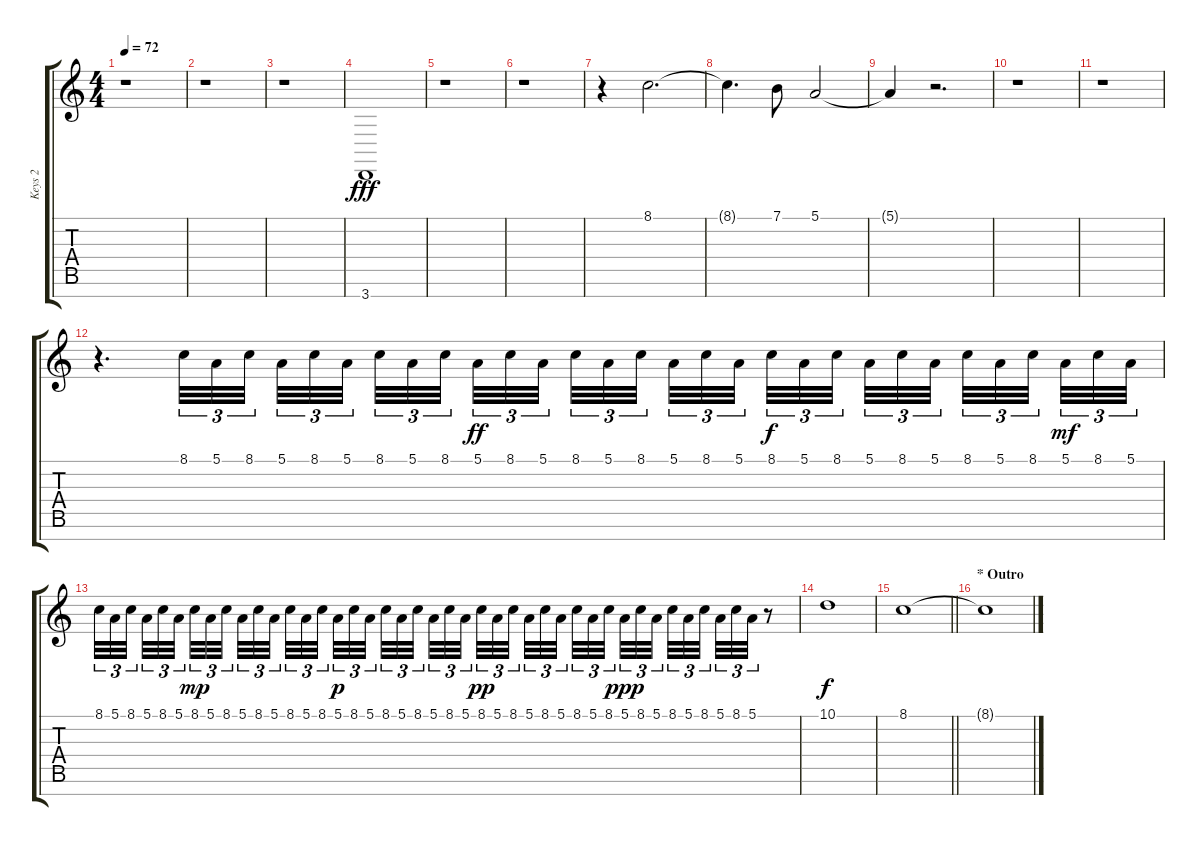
\track ("Keys 2" "Keys 2") {instrument electricgrandpiano}
\staff {score tabs}
\tuning (E4 B3 G3 D3 A2 E2 B1) {hide}
\ts (4 4)
\tempo 72
\clef g2
\ks c
r.1{dy mf} |
r.1 |
r.1 |
3.7.1{dy fff} |
r.1 |
r.1 |
r.4 8.1.2{d} |
8.1{t}.4{d} 7.1.8 5.1.2 |
5.1{t}.4 r.2{d} |
r.1 |
r.1 |
r.4{d} 8.1.32{tu (3 2)} 5.1.32{tu (3 2)} 8.1.32{tu (3 2) beam splitsecondary} 5.1.32{tu (3 2)} 8.1.32{tu (3 2)} 5.1.32{tu (3 2)} 8.1.32{tu (3 2)} 5.1.32{tu (3 2)} 8.1.32{tu (3 2) beam splitsecondary} 5.1.32{tu (3 2) dy ff} 8.1.32{tu (3 2)} 5.1.32{tu (3 2) beam splitsecondary} 8.1.32{tu (3 2)} 5.1.32{tu (3 2)} 8.1.32{tu (3 2) beam splitsecondary} 5.1.32{tu (3 2)} 8.1.32{tu (3 2)} 5.1.32{tu (3 2)} 8.1.32{tu (3 2) dy f} 5.1.32{tu (3 2)} 8.1.32{tu (3 2) beam splitsecondary} 5.1.32{tu (3 2)} 8.1.32{tu (3 2)} 5.1.32{tu (3 2) beam splitsecondary} 8.1.32{tu (3 2)} 5.1.32{tu (3 2)} 8.1.32{tu (3 2) beam splitsecondary} 5.1.32{tu (3 2) dy mf} 8.1.32{tu (3 2)} 5.1.32{tu (3 2)} |
8.1.32{tu (3 2)} 5.1.32{tu (3 2)} 8.1.32{tu (3 2) beam splitsecondary} 5.1.32{tu (3 2)} 8.1.32{tu (3 2)} 5.1.32{tu (3 2) beam splitsecondary} 8.1.32{tu (3 2) dy mp} 5.1.32{tu (3 2)} 8.1.32{tu (3 2) beam splitsecondary} 5.1.32{tu (3 2)} 8.1.32{tu (3 2)} 5.1.32{tu (3 2)} 8.1.32{tu (3 2)} 5.1.32{tu (3 2)} 8.1.32{tu (3 2) beam splitsecondary} 5.1.32{tu (3 2) dy p} 8.1.32{tu (3 2)} 5.1.32{tu (3 2) beam splitsecondary} 8.1.32{tu (3 2)} 5.1.32{tu (3 2)} 8.1.32{tu (3 2) beam splitsecondary} 5.1.32{tu (3 2)} 8.1.32{tu (3 2)} 5.1.32{tu (3 2)} 8.1.32{tu (3 2) dy pp} 5.1.32{tu (3 2)} 8.1.32{tu (3 2) beam splitsecondary} 5.1.32{tu (3 2)} 8.1.32{tu (3 2)} 5.1.32{tu (3 2) beam splitsecondary} 8.1.32{tu (3 2)} 5.1.32{tu (3 2)} 8.1.32{tu (3 2) beam splitsecondary} 5.1.32{tu (3 2) dy ppp} 8.1.32{tu (3 2)} 5.1.32{tu (3 2)} 8.1.32{tu (3 2)} 5.1.32{tu (3 2)} 8.1.32{tu (3 2) beam splitsecondary} 5.1.32{tu (3 2)} 8.1.32{tu (3 2)} 5.1.32{tu (3 2)} r.8 |
10.1.1{dy f} |
\barLineRight lightlight
8.1.1 |
\section ("" "* Outro")
8.1{t}.1
